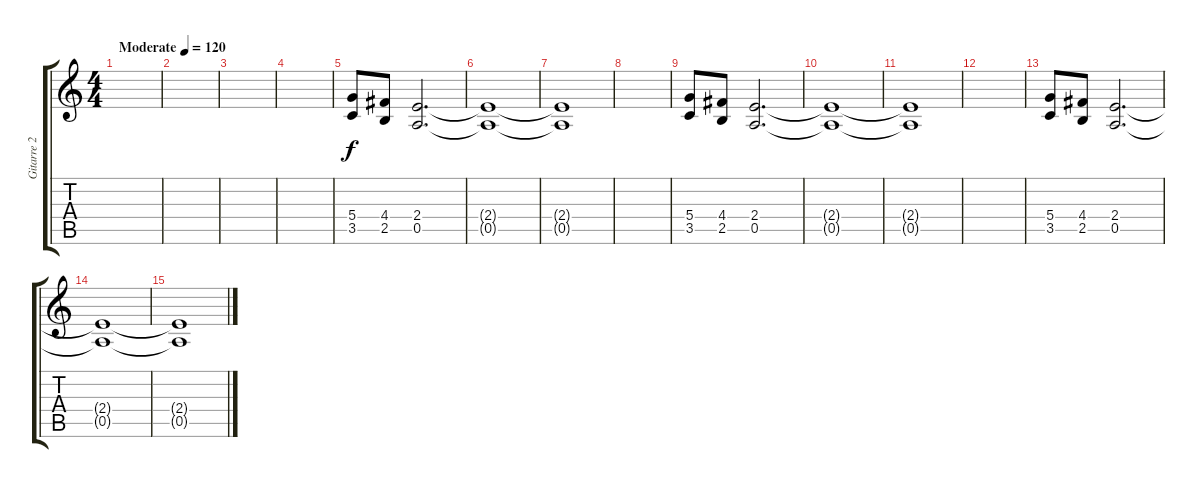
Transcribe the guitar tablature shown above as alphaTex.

\track ("Gitarre 2" "Gitarre 2") {instrument distortionguitar}
\staff {score tabs}
\tuning (E4 B3 G3 D3 A2 E2) {hide}
\ts (4 4)
\tempo (120 "Moderate")
\clef g2
\ks c
|
|
|
|
(5.4 3.5).8 (4.4 2.5).8 (2.4 0.5).2{d} |
(2.4{t} 0.5{t}).1 |
(2.4{t} 0.5{t}).1 |
|
(5.4 3.5).8 (4.4 2.5).8 (2.4 0.5).2{d} |
(2.4{t} 0.5{t}).1 |
(2.4{t} 0.5{t}).1 |
|
(5.4 3.5).8 (4.4 2.5).8 (2.4 0.5).2{d} |
(2.4{t} 0.5{t}).1 |
(2.4{t} 0.5{t}).1
